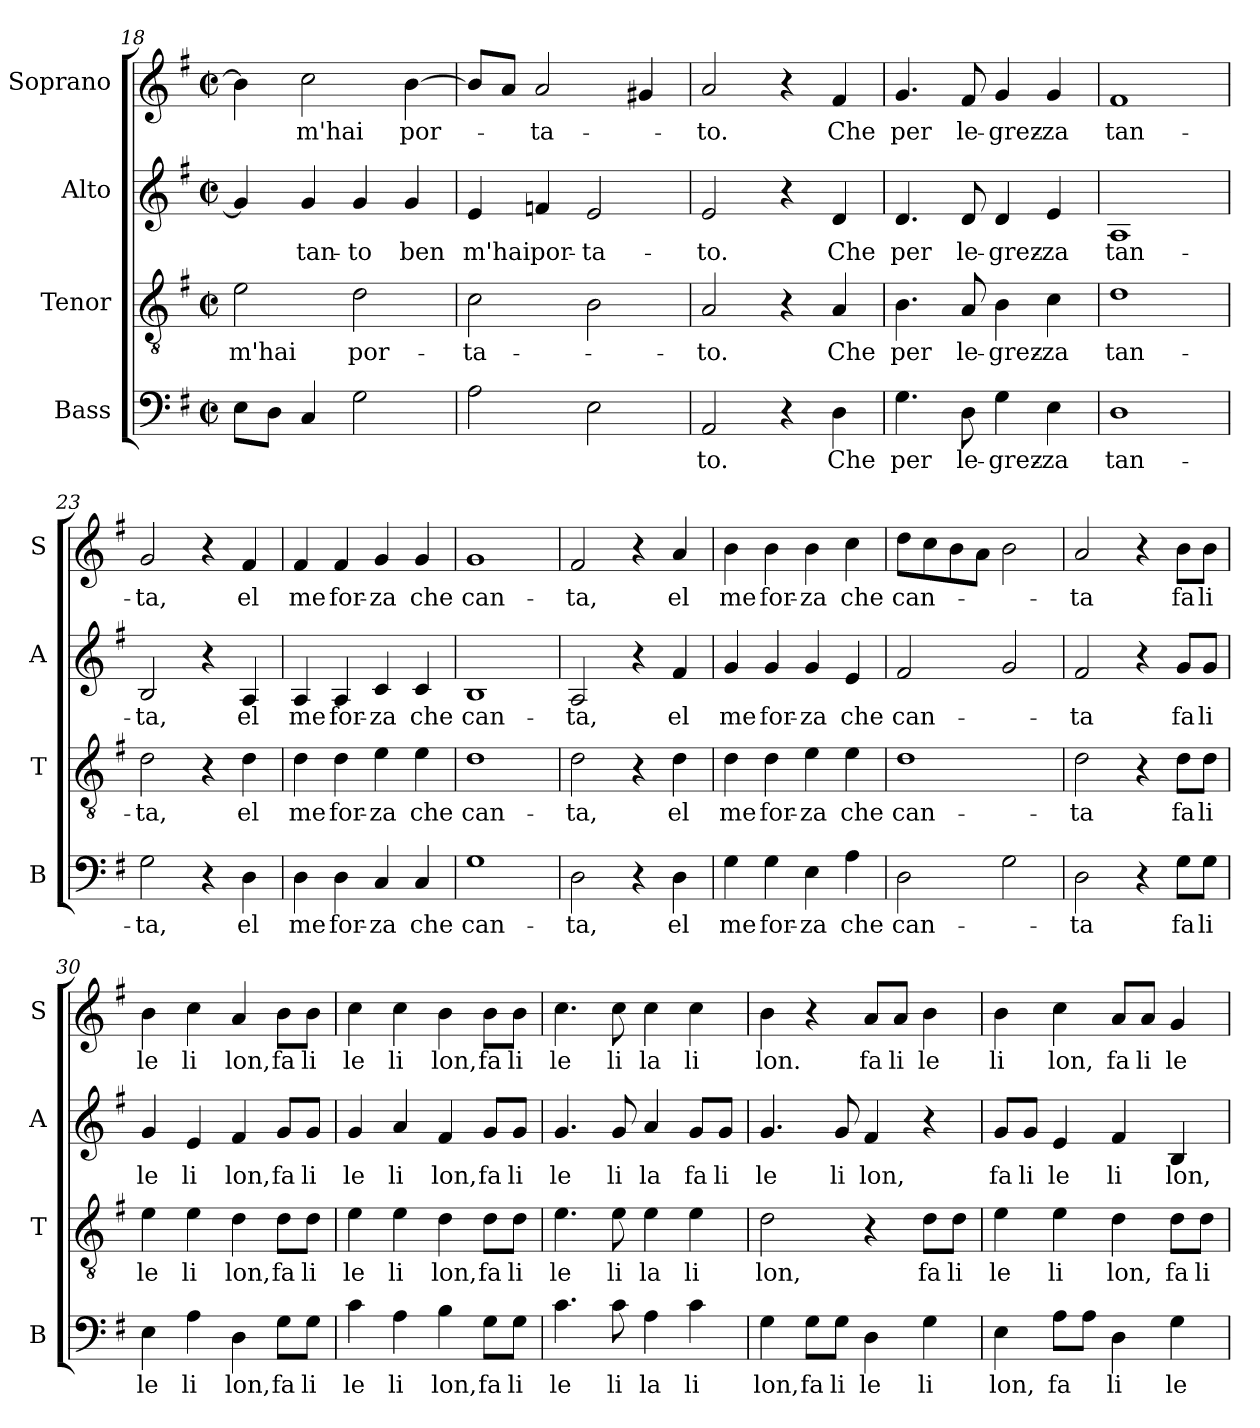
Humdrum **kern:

**kern	**text	**kern	**text	**kern	**text	**kern	**text
*part4	*part4	*part3	*part3	*part2	*part2	*part1	*part1
*staff4	*staff4	*staff3	*staff3	*staff2	*staff2	*staff1	*staff1
*I"Bass	*	*I"Tenor	*	*I"Alto	*	*I"Soprano	*
*I'B	*	*I'T	*	*I'A	*	*I'S	*
*clefF4	*	*clefGv2	*	*clefG2	*	*clefG2	*
*k[f#]	*	*k[f#]	*	*k[f#]	*	*k[f#]	*
*G:	*	*G:	*	*G:	*	*G:	*
*M2/2	*	*M2/2	*	*M2/2	*	*M2/2	*
*met(c|)	*	*met(c|)	*	*met(c|)	*	*met(c|)	*
=18	=18	=18	=18	=18	=18	=18	=18
!	!	!	!LO:LY:b	!	!	!	!
8E\L	.	2e\	m'hai	4g/]	.	4b\]	.
8D\J	.	.	.	.	.	.	.
!	!	!	!	!	!LO:LY:b	!	!LO:LY:b
4C/	.	.	.	4g/	tan-	2cc\	m'hai
!	!	!	!LO:LY:b	!	!LO:LY:b	!	!
2G\	.	2d\	por-	4g/	-to	.	.
!	!	!	!	!	!LO:LY:b	!	!LO:LY:b
.	.	.	.	4g/	ben	[4b\	por-
=19	=19	=19	=19	=19	=19	=19	=19
!	!	!	!LO:LY:b	!	!LO:LY:b	!	!
2A\	.	2c\	-ta-	4e/	m'hai	8b/L]	.
.	.	.	.	.	.	8a/J	.
!	!	!	!	!	!LO:LY:b	!	!LO:LY:b
.	.	.	.	4fn/	por-	2a/	-ta-
!	!	!	!	!	!LO:LY:b	!	!
2E\	.	2B\	.	2e/	-ta-	.	.
.	.	.	.	.	.	4g#X/	.
=20	=20	=20	=20	=20	=20	=20	=20
!	!LO:LY:b	!	!LO:LY:b	!	!LO:LY:b	!	!LO:LY:b
2AA/	-to.	2A/	-to.	2e/	-to.	2a/	-to.
4r	.	4r	.	4r	.	4r	.
!	!LO:LY:b	!	!LO:LY:b	!	!LO:LY:b	!	!LO:LY:b
4D\	Che	4A/	Che	4d/	Che	4f#/	Che
!!LO:LB:g=z
=21	=21	=21	=21	=21	=21	=21	=21
!	!LO:LY:b	!	!LO:LY:b	!	!LO:LY:b	!	!LO:LY:b
4.G\	per	4.B\	per	4.d/	per	4.g/	per
!	!LO:LY:b	!	!LO:LY:b	!	!LO:LY:b	!	!LO:LY:b
8D\	le-	8A/	le-	8d/	le-	8f#/	le-
!	!LO:LY:b	!	!LO:LY:b	!	!LO:LY:b	!	!LO:LY:b
4G\	-grez-	4B\	-grez-	4d/	-grez-	4g/	-grez-
!	!LO:LY:b	!	!LO:LY:b	!	!LO:LY:b	!	!LO:LY:b
4E\	-za	4c\	-za	4e/	-za	4g/	-za
=22	=22	=22	=22	=22	=22	=22	=22
!	!LO:LY:b	!	!LO:LY:b	!	!LO:LY:b	!	!LO:LY:b
1D	tan-	1d	tan-	1A	tan-	1f#	tan-
=23	=23	=23	=23	=23	=23	=23	=23
!	!LO:LY:b	!	!LO:LY:b	!	!LO:LY:b	!	!LO:LY:b
2G\	-ta,	2d\	-ta,	2B/	-ta,	2g/	-ta,
4r	.	4r	.	4r	.	4r	.
!	!LO:LY:b	!	!LO:LY:b	!	!LO:LY:b	!	!LO:LY:b
4D\	el	4d\	el	4A/	el	4f#/	el
=24	=24	=24	=24	=24	=24	=24	=24
!	!LO:LY:b	!	!LO:LY:b	!	!LO:LY:b	!	!LO:LY:b
4D\	me	4d\	me	4A/	me	4f#/	me
!	!LO:LY:b	!	!LO:LY:b	!	!LO:LY:b	!	!LO:LY:b
4D\	for-	4d\	for-	4A/	for-	4f#/	for-
!	!LO:LY:b	!	!LO:LY:b	!	!LO:LY:b	!	!LO:LY:b
4C/	-za	4e\	-za	4c/	-za	4g/	-za
!	!LO:LY:b	!	!LO:LY:b	!	!LO:LY:b	!	!LO:LY:b
4C/	che	4e\	che	4c/	che	4g/	che
=25	=25	=25	=25	=25	=25	=25	=25
!	!LO:LY:b	!	!LO:LY:b	!	!LO:LY:b	!	!LO:LY:b
1G	can-	1d	can-	1B	can-	1g	can-
=26	=26	=26	=26	=26	=26	=26	=26
!	!LO:LY:b	!	!LO:LY:b	!	!LO:LY:b	!	!LO:LY:b
2D\	-ta,	2d\	-ta,	2A/	-ta,	2f#/	-ta,
4r	.	4r	.	4r	.	4r	.
!	!LO:LY:b	!	!LO:LY:b	!	!LO:LY:b	!	!LO:LY:b
4D\	el	4d\	el	4f#/	el	4a/	el
!!LO:PB:g=z
=27	=27	=27	=27	=27	=27	=27	=27
!	!LO:LY:b	!	!LO:LY:b	!	!LO:LY:b	!	!LO:LY:b
4G\	me	4d\	me	4g/	me	4b\	me
!	!LO:LY:b	!	!LO:LY:b	!	!LO:LY:b	!	!LO:LY:b
4G\	for-	4d\	for-	4g/	for-	4b\	for-
!	!LO:LY:b	!	!LO:LY:b	!	!LO:LY:b	!	!LO:LY:b
4E\	-za	4e\	-za	4g/	-za	4b\	-za
!	!LO:LY:b	!	!LO:LY:b	!	!LO:LY:b	!	!LO:LY:b
4A\	che	4e\	che	4e/	che	4cc\	che
=28	=28	=28	=28	=28	=28	=28	=28
!	!LO:LY:b	!	!LO:LY:b	!	!LO:LY:b	!	!LO:LY:b
2D\	can-	1d	can-	2f#/	can-	8dd\L	can-
.	.	.	.	.	.	8cc\	.
.	.	.	.	.	.	8b\	.
.	.	.	.	.	.	8a\J	.
2G\	.	.	.	2g/	.	2b\	.
=29	=29	=29	=29	=29	=29	=29	=29
!	!LO:LY:b	!	!LO:LY:b	!	!LO:LY:b	!	!LO:LY:b
2D\	-ta	2d\	-ta	2f#/	-ta	2a/	-ta
4r	.	4r	.	4r	.	4r	.
!	!LO:LY:b	!	!LO:LY:b	!	!LO:LY:b	!	!LO:LY:b
8G\L	fa	8d\L	fa	8g/L	fa	8b\L	fa
!	!LO:LY:b	!	!LO:LY:b	!	!LO:LY:b	!	!LO:LY:b
8G\J	li	8d\J	li	8g/J	li	8b\J	li
=30	=30	=30	=30	=30	=30	=30	=30
!	!LO:LY:b	!	!LO:LY:b	!	!LO:LY:b	!	!LO:LY:b
4E\	le	4e\	le	4g/	le	4b\	le
!	!LO:LY:b	!	!LO:LY:b	!	!LO:LY:b	!	!LO:LY:b
4A\	li	4e\	li	4e/	li	4cc\	li
!	!LO:LY:b	!	!LO:LY:b	!	!LO:LY:b	!	!LO:LY:b
4D\	lon,	4d\	lon,	4f#/	lon,	4a/	lon,
!	!LO:LY:b	!	!LO:LY:b	!	!LO:LY:b	!	!LO:LY:b
8G\L	fa	8d\L	fa	8g/L	fa	8b\L	fa
!	!LO:LY:b	!	!LO:LY:b	!	!LO:LY:b	!	!LO:LY:b
8G\J	li	8d\J	li	8g/J	li	8b\J	li
=31	=31	=31	=31	=31	=31	=31	=31
!	!LO:LY:b	!	!LO:LY:b	!	!LO:LY:b	!	!LO:LY:b
4c\	le	4e\	le	4g/	le	4cc\	le
!	!LO:LY:b	!	!LO:LY:b	!	!LO:LY:b	!	!LO:LY:b
4A\	li	4e\	li	4a/	li	4cc\	li
!	!LO:LY:b	!	!LO:LY:b	!	!LO:LY:b	!	!LO:LY:b
4B\	lon,	4d\	lon,	4f#/	lon,	4b\	lon,
!	!LO:LY:b	!	!LO:LY:b	!	!LO:LY:b	!	!LO:LY:b
8G\L	fa	8d\L	fa	8g/L	fa	8b\L	fa
!	!LO:LY:b	!	!LO:LY:b	!	!LO:LY:b	!	!LO:LY:b
8G\J	li	8d\J	li	8g/J	li	8b\J	li
!!LO:LB:g=z
=32	=32	=32	=32	=32	=32	=32	=32
!	!LO:LY:b	!	!LO:LY:b	!	!LO:LY:b	!	!LO:LY:b
4.c\	le	4.e\	le	4.g/	le	4.cc\	le
!	!LO:LY:b	!	!LO:LY:b	!	!LO:LY:b	!	!LO:LY:b
8c\	li	8e\	li	8g/	li	8cc\	li
!	!LO:LY:b	!	!LO:LY:b	!	!LO:LY:b	!	!LO:LY:b
4A\	la	4e\	la	4a/	la	4cc\	la
!	!LO:LY:b	!	!LO:LY:b	!	!LO:LY:b	!	!LO:LY:b
4c\	li	4e\	li	8g/L	fa	4cc\	li
!	!	!	!	!	!LO:LY:b	!	!
.	.	.	.	8g/J	li	.	.
=33	=33	=33	=33	=33	=33	=33	=33
!	!LO:LY:b	!	!LO:LY:b	!	!LO:LY:b	!	!LO:LY:b
4G\	lon,	2d\	lon,	4.g/	le	4b\	lon.
!	!LO:LY:b	!	!	!	!	!	!
8G\L	fa	.	.	.	.	4r	.
!	!LO:LY:b	!	!	!	!LO:LY:b	!	!
8G\J	li	.	.	8g/	li	.	.
!	!LO:LY:b	!	!	!	!LO:LY:b	!	!LO:LY:b
4D\	le	4r	.	4f#/	lon,	8a/L	fa
!	!	!	!	!	!	!	!LO:LY:b
.	.	.	.	.	.	8a/J	li
!	!LO:LY:b	!	!LO:LY:b	!	!	!	!LO:LY:b
4G\	li	8d\L	fa	4r	.	4b\	le
!	!	!	!LO:LY:b	!	!	!	!
.	.	8d\J	li	.	.	.	.
=34	=34	=34	=34	=34	=34	=34	=34
!	!LO:LY:b	!	!LO:LY:b	!	!LO:LY:b	!	!LO:LY:b
4E\	lon,	4e\	le	8g/L	fa	4b\	li
!	!	!	!	!	!LO:LY:b	!	!
.	.	.	.	8g/J	li	.	.
!	!LO:LY:b	!	!LO:LY:b	!	!LO:LY:b	!	!LO:LY:b
8A\L	fa	4e\	li	4e/	le	4cc\	lon,
8A\J	.	.	.	.	.	.	.
!	!LO:LY:b	!	!LO:LY:b	!	!LO:LY:b	!	!LO:LY:b
4D\	li	4d\	lon,	4f#/	li	8a/L	fa
!	!	!	!	!	!	!	!LO:LY:b
.	.	.	.	.	.	8a/J	li
!	!LO:LY:b	!	!LO:LY:b	!	!LO:LY:b	!	!LO:LY:b
4G\	le	8d\L	fa	4B/	lon,	4g/	le
!	!	!	!LO:LY:b	!	!	!	!
.	.	8d\J	li	.	.	.	.
=	=	=	=	=	=	=	=
*-	*-	*-	*-	*-	*-	*-	*-
